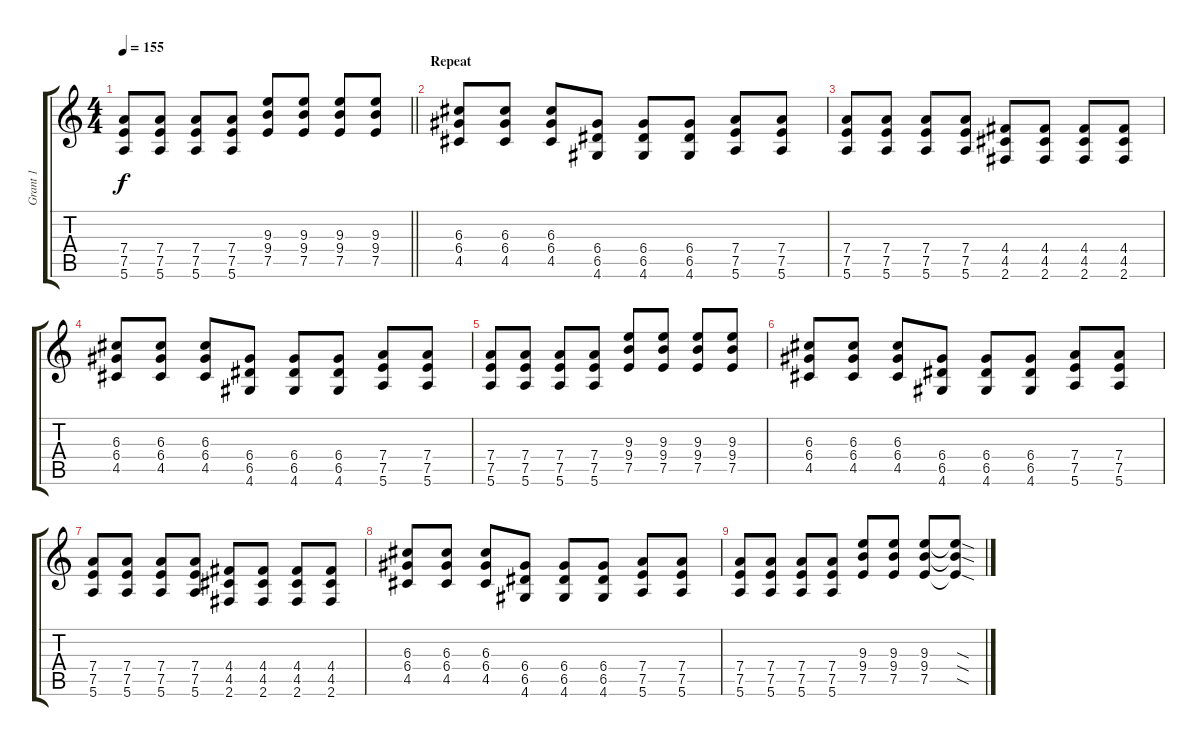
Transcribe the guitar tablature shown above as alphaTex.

\track ("Grant 1" "Grant 1") {instrument distortionguitar}
\staff {score tabs}
\tuning (E4 B3 G3 D3 A2 E2) {hide}
\ts (4 4)
\tempo 155
\clef g2
\barLineRight lightlight
\ks c
(7.4 7.5 5.6).8{dy f} (7.4 7.5 5.6).8 (7.4 7.5 5.6).8 (7.4 7.5 5.6).8 (9.3 9.4 7.5).8 (9.3 9.4 7.5).8 (9.3 9.4 7.5).8 (9.3 9.4 7.5).8 |
\section ("" "Repeat")
(6.3 6.4 4.5).8 (6.3 6.4 4.5).8 (6.3 6.4 4.5).8 (6.4 6.5 4.6).8 (6.4 6.5 4.6).8 (6.4 6.5 4.6).8 (7.4 7.5 5.6).8 (7.4 7.5 5.6).8 |
(7.4 7.5 5.6).8 (7.4 7.5 5.6).8 (7.4 7.5 5.6).8 (7.4 7.5 5.6).8 (4.4 4.5 2.6).8 (4.4 4.5 2.6).8 (4.4 4.5 2.6).8 (4.4 4.5 2.6).8 |
(6.3 6.4 4.5).8 (6.3 6.4 4.5).8 (6.3 6.4 4.5).8 (6.4 6.5 4.6).8 (6.4 6.5 4.6).8 (6.4 6.5 4.6).8 (7.4 7.5 5.6).8 (7.4 7.5 5.6).8 |
(7.4 7.5 5.6).8 (7.4 7.5 5.6).8 (7.4 7.5 5.6).8 (7.4 7.5 5.6).8 (9.3 9.4 7.5).8 (9.3 9.4 7.5).8 (9.3 9.4 7.5).8 (9.3 9.4 7.5).8 |
(6.3 6.4 4.5).8 (6.3 6.4 4.5).8 (6.3 6.4 4.5).8 (6.4 6.5 4.6).8 (6.4 6.5 4.6).8 (6.4 6.5 4.6).8 (7.4 7.5 5.6).8 (7.4 7.5 5.6).8 |
(7.4 7.5 5.6).8 (7.4 7.5 5.6).8 (7.4 7.5 5.6).8 (7.4 7.5 5.6).8 (4.4 4.5 2.6).8 (4.4 4.5 2.6).8 (4.4 4.5 2.6).8 (4.4 4.5 2.6).8 |
(6.3 6.4 4.5).8 (6.3 6.4 4.5).8 (6.3 6.4 4.5).8 (6.4 6.5 4.6).8 (6.4 6.5 4.6).8 (6.4 6.5 4.6).8 (7.4 7.5 5.6).8 (7.4 7.5 5.6).8 |
(7.4 7.5 5.6).8 (7.4 7.5 5.6).8 (7.4 7.5 5.6).8 (7.4 7.5 5.6).8 (9.3 9.4 7.5).8 (9.3 9.4 7.5).8 (9.3 9.4 7.5).8 (9.3{sod t} 9.4{sod t} 7.5{sod t}).8
